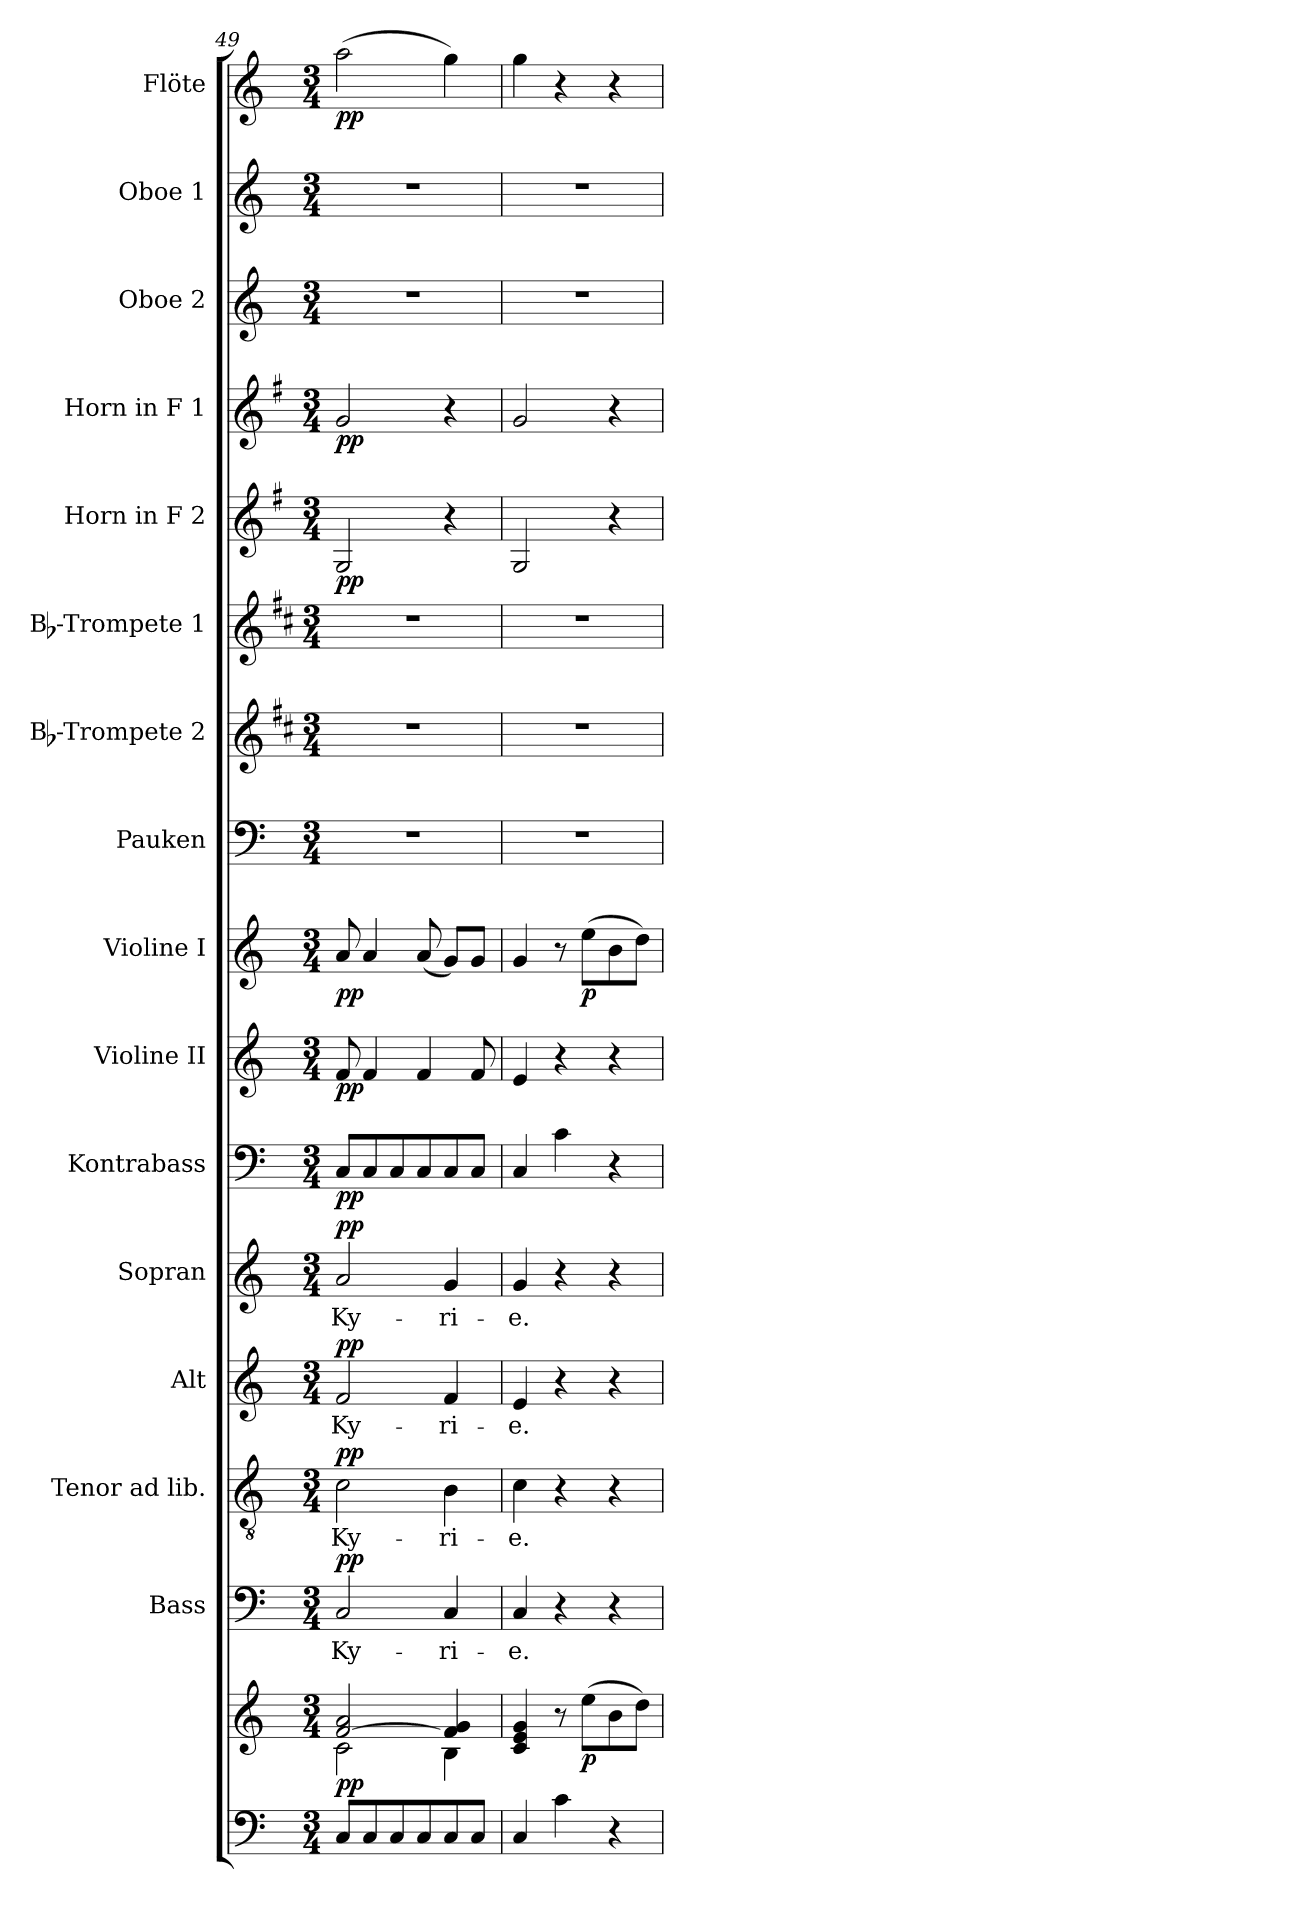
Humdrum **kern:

**kern	**kern	**dynam	**kern	**text	**dynam	**kern	**text	**dynam	**kern	**text	**dynam	**kern	**text	**dynam	**kern	**dynam	**kern	**dynam	**kern	**dynam	**kern	**kern	**kern	**kern	**dynam	**kern	**dynam	**kern	**kern	**kern	**dynam
*part16	*part16	*part16	*part15	*part15	*part15	*part14	*part14	*part14	*part13	*part13	*part13	*part12	*part12	*part12	*part11	*part11	*part10	*part10	*part9	*part9	*part8	*part7	*part6	*part5	*part5	*part4	*part4	*part3	*part2	*part1	*part1
*staff17	*staff16	*staff16/17	*staff15	*staff15	*staff15	*staff14	*staff14	*staff14	*staff13	*staff13	*staff13	*staff12	*staff12	*staff12	*staff11	*staff11	*staff10	*staff10	*staff9	*staff9	*staff8	*staff7	*staff6	*staff5	*staff5	*staff4	*staff4	*staff3	*staff2	*staff1	*staff1
*	*	*	*I"Bass	*	*	*I"Tenor ad lib.	*	*	*I"Alt	*	*	*I"Sopran	*	*	*I"Kontrabass	*	*I"Violine II	*	*I"Violine I	*	*I"Pauken	*I"Bb-Trompete 2	*I"Bb-Trompete 1	*I"Horn in F 2	*	*I"Horn in F 1	*	*I"Oboe 2	*I"Oboe 1	*I"Flöte	*
*	*	*	*I'B.	*	*	*I'T.	*	*	*I'A.	*	*	*I'S.	*	*	*I'Kb.	*	*I'Vl. II	*	*I'Vl. I	*	*I'Pk.	*I'Bb Trp. 2	*I'Bb Trp. 1	*	*	*	*	*I'Ob. 2	*I'Ob. 1	*I'Fl.	*
*clefF4	*clefG2	*	*clefF4	*	*	*clefGv2	*	*	*clefG2	*	*	*clefG2	*	*	*clefF4	*	*clefG2	*	*clefG2	*	*clefF4	*clefG2	*clefG2	*clefG2	*	*clefG2	*	*clefG2	*clefG2	*clefG2	*
*	*	*	*	*	*	*	*	*	*	*	*	*	*	*	*ITrd7c12	*	*	*	*	*	*	*ITrd1c2	*ITrd1c2	*ITrd4c7	*	*ITrd4c7	*	*	*	*	*
*k[]	*k[]	*	*k[]	*	*	*k[]	*	*	*k[]	*	*	*k[]	*	*	*k[]	*	*k[]	*	*k[]	*	*k[]	*k[]	*k[]	*k[]	*	*k[]	*	*k[]	*k[]	*k[]	*
*C:	*C:	*	*C:	*	*	*C:	*	*	*C:	*	*	*C:	*	*	*C:	*	*C:	*	*C:	*	*C:	*C:	*C:	*C:	*	*C:	*	*C:	*C:	*C:	*
*M3/4	*M3/4	*	*M3/4	*	*	*M3/4	*	*	*M3/4	*	*	*M3/4	*	*	*M3/4	*	*M3/4	*	*M3/4	*	*M3/4	*M3/4	*M3/4	*M3/4	*	*M3/4	*	*M3/4	*M3/4	*M3/4	*
=49	=49	=49	=49	=49	=49	=49	=49	=49	=49	=49	=49	=49	=49	=49	=49	=49	=49	=49	=49	=49	=49	=49	=49	=49	=49	=49	=49	=49	=49	=49	=49
*	*^	*	*	*	*	*	*	*	*	*	*	*	*	*	*	*	*	*	*	*	*	*	*	*	*	*	*	*	*	*	*
!	!	!	!LO:DY:b	!	!LO:LY:b	!LO:DY:a	!	!LO:LY:b	!LO:DY:a	!	!LO:LY:b	!LO:DY:a	!	!LO:LY:b	!LO:DY:a	!	!LO:DY:b	!	!LO:DY:b	!	!LO:DY:b	!	!	!	!	!LO:DY:b	!	!LO:DY:b	!	!	!	!LO:DY:b
8C/L	[>2f/ 2a/	2c\	pp	2C/	Ky-	pp	2c\	Ky-	pp	2f/	Ky-	pp	2a/	Ky-	pp	8CC/L	pp	8f/	pp	8a/	pp	2.r	2.r	2.r	2C/	pp	2c/	pp	2.r	2.r	(>2aa\	pp
8C/	.	.	.	.	.	.	.	.	.	.	.	.	.	.	.	8CC/	.	4f/	.	4a/	.	.	.	.	.	.	.	.	.	.	.	.
8C/	.	.	.	.	.	.	.	.	.	.	.	.	.	.	.	8CC/	.	.	.	.	.	.	.	.	.	.	.	.	.	.	.	.
8C/	.	.	.	.	.	.	.	.	.	.	.	.	.	.	.	8CC/	.	4f/	.	(<8a/	.	.	.	.	.	.	.	.	.	.	.	.
!	!	!	!	!	!LO:LY:b	!	!	!LO:LY:b	!	!	!LO:LY:b	!	!	!LO:LY:b	!	!	!	!	!	!	!	!	!	!	!	!	!	!	!	!	!	!
8C/	4f/] 4g/	4B\	.	4C/	-ri-	.	4B\	-ri-	.	4f/	-ri-	.	4g/	-ri-	.	8CC/	.	.	.	8g/L)	.	.	.	.	4r	.	4r	.	.	.	4gg\)	.
8C/J	.	.	.	.	.	.	.	.	.	.	.	.	.	.	.	8CC/J	.	8f/	.	8g/J	.	.	.	.	.	.	.	.	.	.	.	.
*	*v	*v	*	*	*	*	*	*	*	*	*	*	*	*	*	*	*	*	*	*	*	*	*	*	*	*	*	*	*	*	*	*
=50	=50	=50	=50	=50	=50	=50	=50	=50	=50	=50	=50	=50	=50	=50	=50	=50	=50	=50	=50	=50	=50	=50	=50	=50	=50	=50	=50	=50	=50	=50	=50
!	!	!	!	!LO:LY:b	!	!	!LO:LY:b	!	!	!LO:LY:b	!	!	!LO:LY:b	!	!	!	!	!	!	!	!	!	!	!	!	!	!	!	!	!	!
4C/	4c/ 4e/ 4g/	.	4C/	-e.	.	4c\	-e.	.	4e/	-e.	.	4g/	-e.	.	4CC/	.	4e/	.	4g/	.	2.r	2.r	2.r	2C/	.	2c/	.	2.r	2.r	4gg\	.
4c\	8r	.	4r	.	.	4r	.	.	4r	.	.	4r	.	.	4C\	.	4r	.	8r	.	.	.	.	.	.	.	.	.	.	4r	.
!	!	!LO:DY:b	!	!	!	!	!	!	!	!	!	!	!	!	!	!	!	!	!	!LO:DY:b	!	!	!	!	!	!	!	!	!	!	!
.	(>8ee\L	p	.	.	.	.	.	.	.	.	.	.	.	.	.	.	.	.	(>8ee\L	p	.	.	.	.	.	.	.	.	.	.	.
4r	8b\	.	4r	.	.	4r	.	.	4r	.	.	4r	.	.	4r	.	4r	.	8b\	.	.	.	.	4r	.	4r	.	.	.	4r	.
.	8dd\J)	.	.	.	.	.	.	.	.	.	.	.	.	.	.	.	.	.	8dd\J)	.	.	.	.	.	.	.	.	.	.	.	.
=	=	=	=	=	=	=	=	=	=	=	=	=	=	=	=	=	=	=	=	=	=	=	=	=	=	=	=	=	=	=	=
*-	*-	*-	*-	*-	*-	*-	*-	*-	*-	*-	*-	*-	*-	*-	*-	*-	*-	*-	*-	*-	*-	*-	*-	*-	*-	*-	*-	*-	*-	*-	*-
